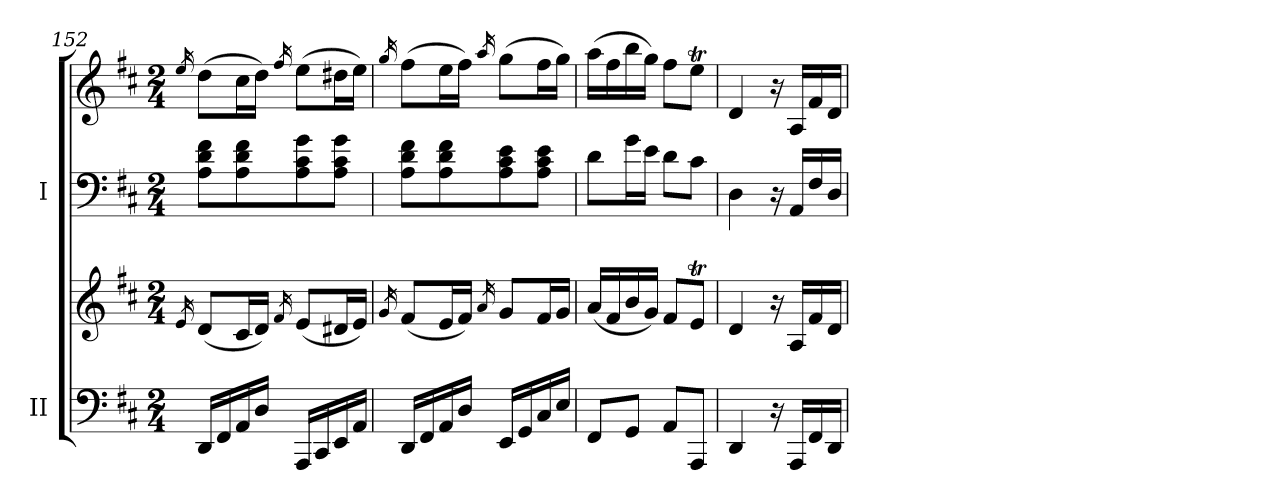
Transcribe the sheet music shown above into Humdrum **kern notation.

**kern	**kern	**kern	**kern
*part2	*part2	*part1	*part1
*staff4	*staff3	*staff2	*staff1
*I"II	*	*I"I	*
*I'II	*	*I'I	*
*clefF4	*clefG2	*clefF4	*clefG2
*k[f#c#]	*k[f#c#]	*k[f#c#]	*k[f#c#]
*M2/4	*M2/4	*M2/4	*M2/4
=152	=152	=152	=152
.	16qe/	.	16qee/
16DD/LL	(<8d/L	8A\ 8d\ 8f#\L	(>8dd\L
16FF#/	.	.	.
16AA/	16c#/L	8A\ 8d\ 8f#\	16cc#\L
16D/JJ	16d/JJ)	.	16dd\JJ)
.	16qf#/	.	16qff#/
16AAA/LL	(<8e/L	8A\ 8c#\ 8g\	(>8ee\L
16CC#/	.	.	.
16EE/	16d#X/L	8A\ 8c#\ 8g\J	16dd#X\L
16AA/JJ	16e/JJ)	.	16ee\JJ)
=153	=153	=153	=153
.	16qg/	.	16qgg/
16DD/LL	(<8f#/L	8A\ 8d\ 8f#\L	(>8ff#\L
16FF#/	.	.	.
16AA/	16e/L	8A\ 8d\ 8f#\	16ee\L
16D/JJ	16f#/JJ)	.	16ff#\JJ)
.	16qa/	.	16qaa/
16EE/LL	8g/L	8A\ 8c#\ 8e\	(>8gg\L
16GG/	.	.	.
16C#/	16f#/L	8A\ 8c#\ 8e\J	16ff#\L
16E/JJ	16g/JJ	.	16gg\JJ)
!!LO:PB:g=z
=154	=154	=154	=154
8FF#/L	(<16a/LL	8d\L	(>16aa\LL
.	16f#/	.	16ff#\
8GG/J	16b/	16g\L	16bb\
.	16g/JJ)	16e\JJ	16gg\JJ)
8AA/L	8f#/L	8d\L	8ff#\L
8AAA/J	8eT/J	8c#\J	8eeT\J
=155	=155	=155	=155
4DD/	4d/	4D\	4d/
16r	16r	16r	16r
16AAA/LL	16A/LL	16AA/LL	16A/LL
16FF#/	16f#/	16F#/	16f#/
16DD/JJ	16d/JJ	16D/JJ	16d/JJ
=	=	=	=
*-	*-	*-	*-
